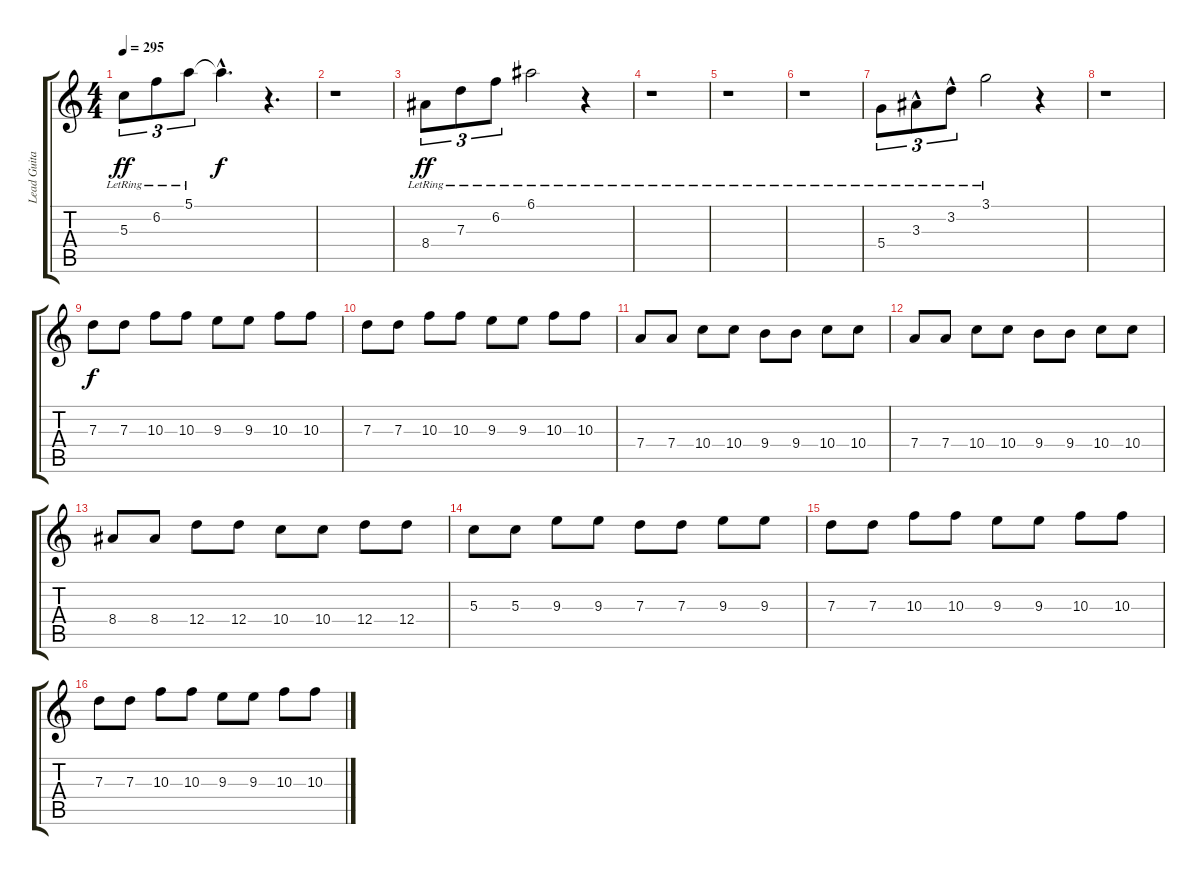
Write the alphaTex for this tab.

\track ("Lead Guitar" "Lead Guita") {instrument overdrivenguitar}
\staff {score tabs}
\tuning (E4 B3 G3 D3 A2 E2) {hide}
\ts (4 4)
\tempo 295
\clef g2
\ks c
5.3{lr}.8{tu (3 2) dy ff} 6.2{lr}.8{tu (3 2)} 5.1{lr}.8{tu (3 2)} 5.1{hac t}.4{d dy f} r.4{d} |
r.1 |
8.4{lr}.8{tu (3 2) dy ff instrument acousticguitarsteel} 7.3{lr}.8{tu (3 2)} 6.2{lr}.8{tu (3 2)} 6.1{lr}.2 r.4 |
r.1 |
r.1 |
r.1 |
5.4{lr}.8{tu (3 2) instrument acousticguitarsteel} 3.3{hac lr}.8{tu (3 2)} 3.2{hac lr}.8{tu (3 2)} 3.1{lr}.2 r.4 |
r.1 |
7.3.8{dy f instrument electricguitarmuted} 7.3.8 10.3.8 10.3.8 9.3.8 9.3.8 10.3.8 10.3.8 |
7.3.8{instrument electricguitarmuted} 7.3.8 10.3.8 10.3.8 9.3.8 9.3.8 10.3.8 10.3.8 |
7.4.8{instrument electricguitarmuted} 7.4.8 10.4.8 10.4.8 9.4.8 9.4.8 10.4.8 10.4.8 |
7.4.8{instrument electricguitarmuted} 7.4.8 10.4.8 10.4.8 9.4.8 9.4.8 10.4.8 10.4.8 |
8.4.8{instrument electricguitarmuted} 8.4.8 12.4.8 12.4.8 10.4.8 10.4.8 12.4.8 12.4.8 |
5.3.8 5.3.8 9.3.8 9.3.8 7.3.8 7.3.8 9.3.8 9.3.8 |
7.3.8{instrument electricguitarmuted} 7.3.8 10.3.8 10.3.8 9.3.8 9.3.8 10.3.8 10.3.8 |
7.3.8{instrument electricguitarmuted} 7.3.8 10.3.8 10.3.8 9.3.8 9.3.8 10.3.8 10.3.8
